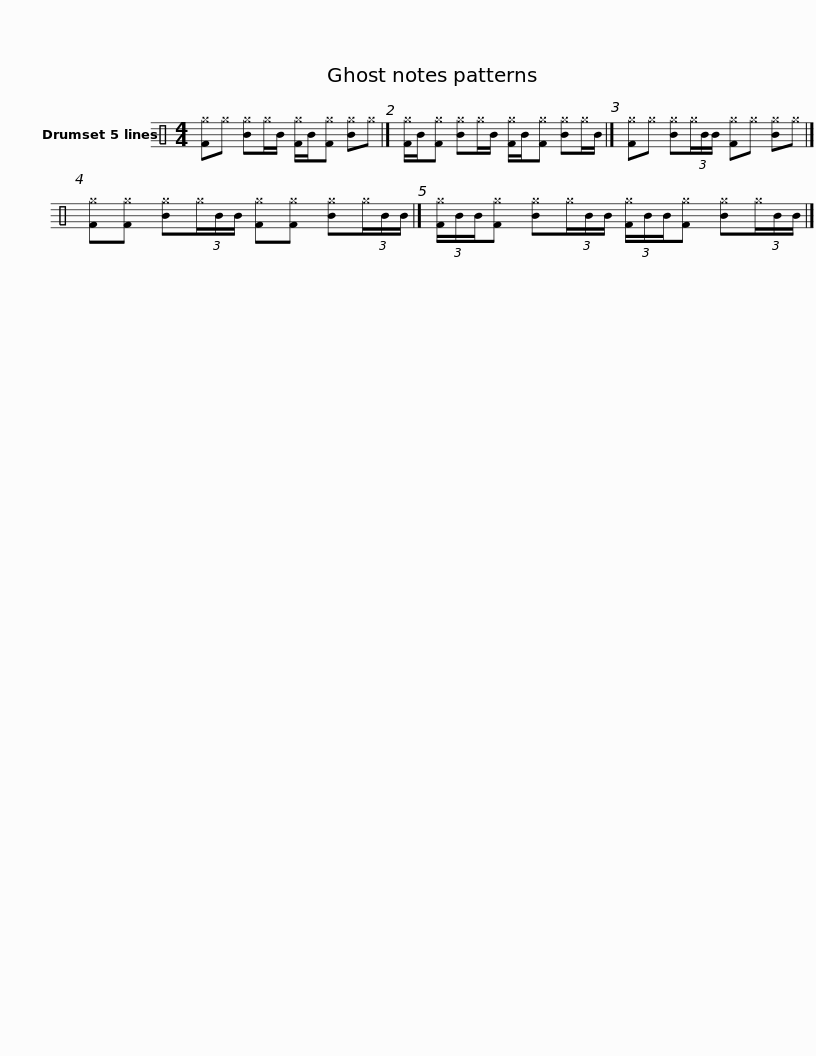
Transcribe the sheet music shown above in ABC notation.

X:1
L:1/8
M:4/4
I:linebreak $
K:C
V:1 perc
K:none
V:1
 [F^g]^g [B^g]^g/B/ [F^g]/B/[F^g] [B^g]^g |]$ [F^g]/B/[F^g] [B^g]^g/B/ [F^g]/B/[F^g] [B^g]^g/B/ |]$ [F^g]^g [B^g](3^g/B/B/ [F^g]^g [B^g]^g |]$ [F^g][F^g] [B^g](3^g/B/B/ [F^g][F^g] [B^g](3^g/B/B/ |]$ (3[F^g]/B/B/[F^g] [B^g](3^g/B/B/ (3[F^g]/B/B/[F^g] [B^g](3^g/B/B/ |] %5
